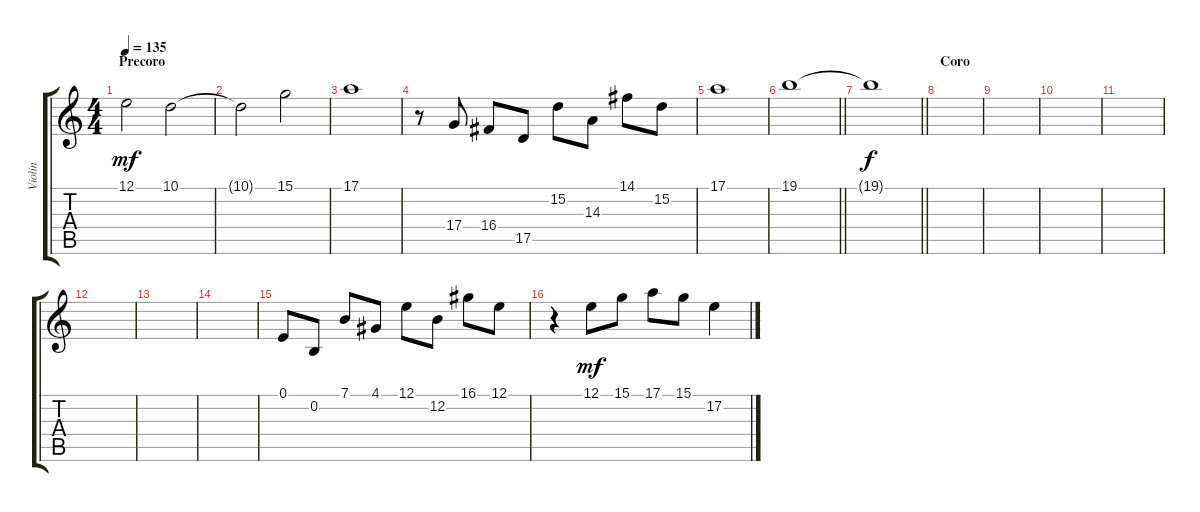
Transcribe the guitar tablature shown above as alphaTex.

\track ("Violín" "Violín") {instrument stringensemble1}
\staff {score tabs}
\tuning (E4 B3 G3 D3 A2 E2) {hide}
\ts (4 4)
\section ("" "Precoro")
\tempo 135
\clef g2
\ks c
12.1.2{dy mf} 10.1.2 |
10.1{t}.2 15.1.2 |
17.1.1 |
r.8 17.4.8 16.4.8 17.5.8 15.2.8 14.3.8 14.1.8 15.2.8 |
17.1.1 |
\barLineRight lightlight
19.1.1 |
\barLineRight lightlight
19.1{t}.1{dy f} |
\section ("" "Coro")
|
|
|
|
|
|
|
0.1.8 0.2.8 7.1.8 4.1.8 12.1.8 12.2.8 16.1.8 12.1.8 |
r.4 12.1.8{dy mf} 15.1.8 17.1.8 15.1.8 17.2.4
